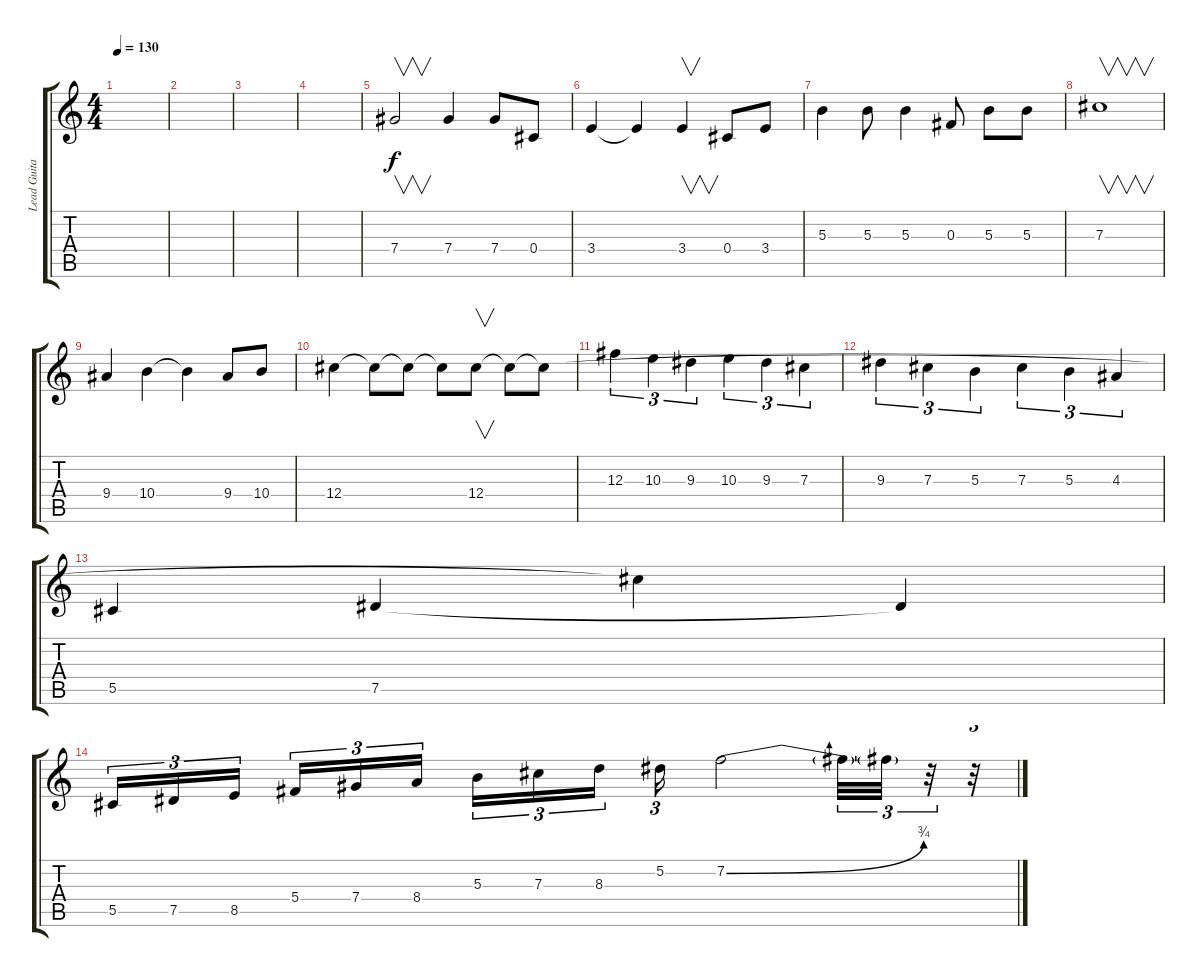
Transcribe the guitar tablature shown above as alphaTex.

\track ("Lead Guitar" "Lead Guita") {instrument overdrivenguitar}
\staff {score tabs}
\tuning (Eb4 Bb3 Gb3 Db3 Ab2 Eb2) {hide}
\ts (4 4)
\tempo 130
\clef g2
\ks c
|
|
|
|
7.4.2{v} 7.4.4 7.4.8 0.4.8 |
3.4.4 3.4{t}.4 3.4.4{v} 0.4.8 3.4.8 |
5.3.4 5.3.8 5.3.4 0.3.8 5.3.8 5.3.8 |
7.3.1{v} |
9.4.4 10.4.4 10.4{t}.4 9.4.8 10.4.8 |
12.4.4 12.4{t}.8 12.4{t}.8 12.4{t}.8 12.4.8{v} 12.4{t}.8 12.4{t}.8 |
12.3.4{tu (3 2)} 10.3.4{tu (3 2)} 9.3.4{tu (3 2)} 10.3.4{tu (3 2)} 9.3.4{tu (3 2)} 7.3.4{tu (3 2)} |
9.3.4{tu (3 2)} 7.3.4{tu (3 2)} 5.3.4{tu (3 2)} 7.3.4{tu (3 2)} 5.3.4{tu (3 2)} 4.3.4{tu (3 2)} |
5.5.4 7.5.4 12.4{t}.4 7.5{t}.4 |
5.5.16{tu (3 2)} 7.5.16{tu (3 2)} 8.5.16{tu (3 2)} 5.4.16{tu (3 2)} 7.4.16{tu (3 2)} 8.4.16{tu (3 2)} 5.3.16{tu (3 2)} 7.3.16{tu (3 2)} 8.3.16{tu (3 2)} 5.2.16{tu (3 2)} 7.2{be (bend 0 0 60 3)}.2 7.2{t}.32{tu (3 2)} 7.2{t}.32{tu (3 2)} r.32{tu (3 2)} r.32{tu (3 2)}
